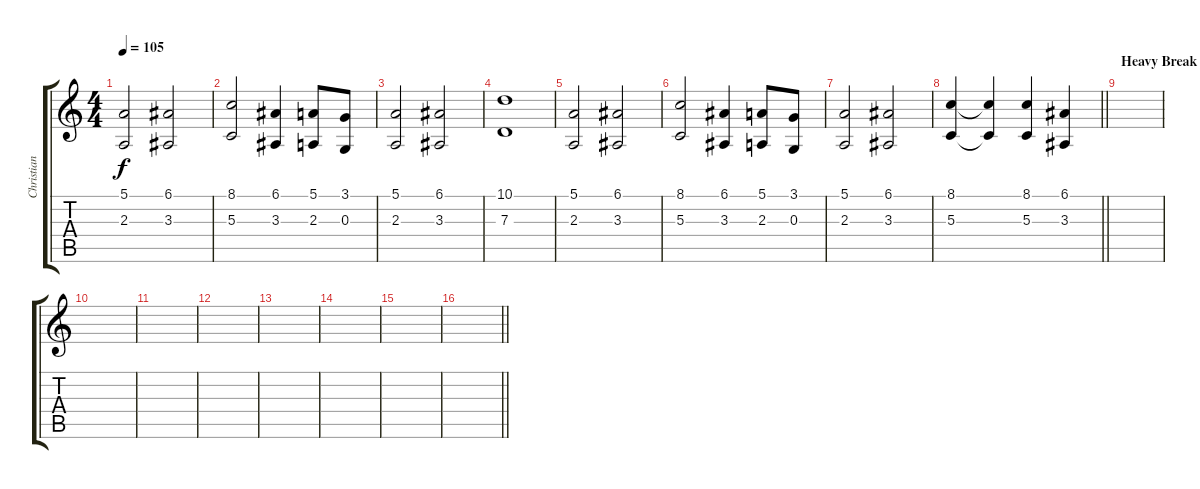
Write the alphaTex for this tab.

\track ("Christian 2" "Christian ") {instrument stringensemble2}
\staff {score tabs}
\tuning (E4 B3 G3 D3 A2 D2) {hide}
\ts (4 4)
\tempo 105
\clef g2
\ks c
(5.1 2.3).2{dy f} (6.1 3.3).2 |
(8.1 5.3).2 (6.1 3.3).4 (5.1 2.3).8 (3.1 0.3).8 |
(5.1 2.3).2 (6.1 3.3).2 |
(10.1 7.3).1 |
(5.1 2.3).2 (6.1 3.3).2 |
(8.1 5.3).2 (6.1 3.3).4 (5.1 2.3).8 (3.1 0.3).8 |
(5.1 2.3).2 (6.1 3.3).2 |
\barLineRight lightlight
(8.1 5.3).4 (8.1{t} 5.3{t}).4 (8.1 5.3).4 (6.1 3.3).4 |
\section ("" "Heavy Break")
|
|
|
|
|
|
|
\barLineRight lightlight
